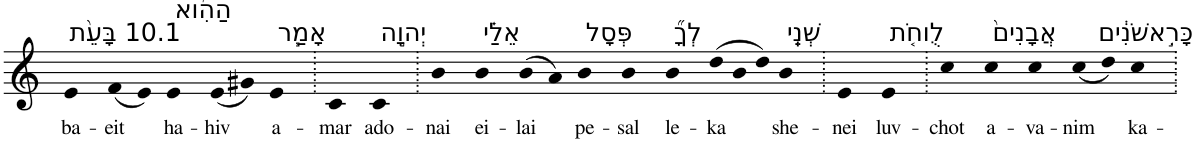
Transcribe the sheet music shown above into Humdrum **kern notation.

**kern	**text
*part1	*part1
*staff1	*staff1
*I"Piano	*
*I'Pno	*
*clefG2	*
*k[]	*
=1	=1
!LO:TX:a:t=10.1 בָּעֵ֨ת	!
!	!LO:LY:b
4e	ba-
!	!LO:LY:b
(8f	-eit
8e)	.
!LO:TX:a:t=הַהִ֜וא	!
!	!LO:LY:b
4e	ha-
!	!LO:LY:b
(8e	-hiv
8g#X)	.
!LO:TX:a:t=אָמַ֧ר	!
!	!LO:LY:b
4e	a-
=2.	=2.
!	!LO:LY:b
4c	-mar
!LO:TX:a:t=יְהוָ֣ה	!
!	!LO:LY:b
4c	ado-
=3.	=3.
!	!LO:LY:b
4b	-nai
!LO:TX:a:t=אֵלַ֗י	!
!	!LO:LY:b
4b	ei-
!	!LO:LY:b
(8b	-lai
8a)	.
!LO:TX:a:t=פְּסָל	!
!	!LO:LY:b
4b	pe-
!	!LO:LY:b
4b	-sal
!LO:TX:a:t=לְךָ֞	!
!	!LO:LY:b
4b	le-
!	!LO:LY:b
(12dd	-ka
12b	.
12dd)	.
!LO:TX:a:t=שְׁנֵֽי	!
!	!LO:LY:b
4b	she-
=4.	=4.
!	!LO:LY:b
4e	-nei
!LO:TX:a:t=לֻוחֹ֤ת	!
!	!LO:LY:b
4e	luv-
=5.	=5.
!	!LO:LY:b
4cc	-chot
!LO:TX:a:t=אֲבָנִים֙	!
!	!LO:LY:b
4cc	a-
!	!LO:LY:b
4cc	-va-
!	!LO:LY:b
(<8cc	-nim
8dd)	.
!LO:TX:a:t=כָּרִ֣אשֹׁנִ֔ים	!
!	!LO:LY:b
4cc	ka-
=.	=.
*-	*-
